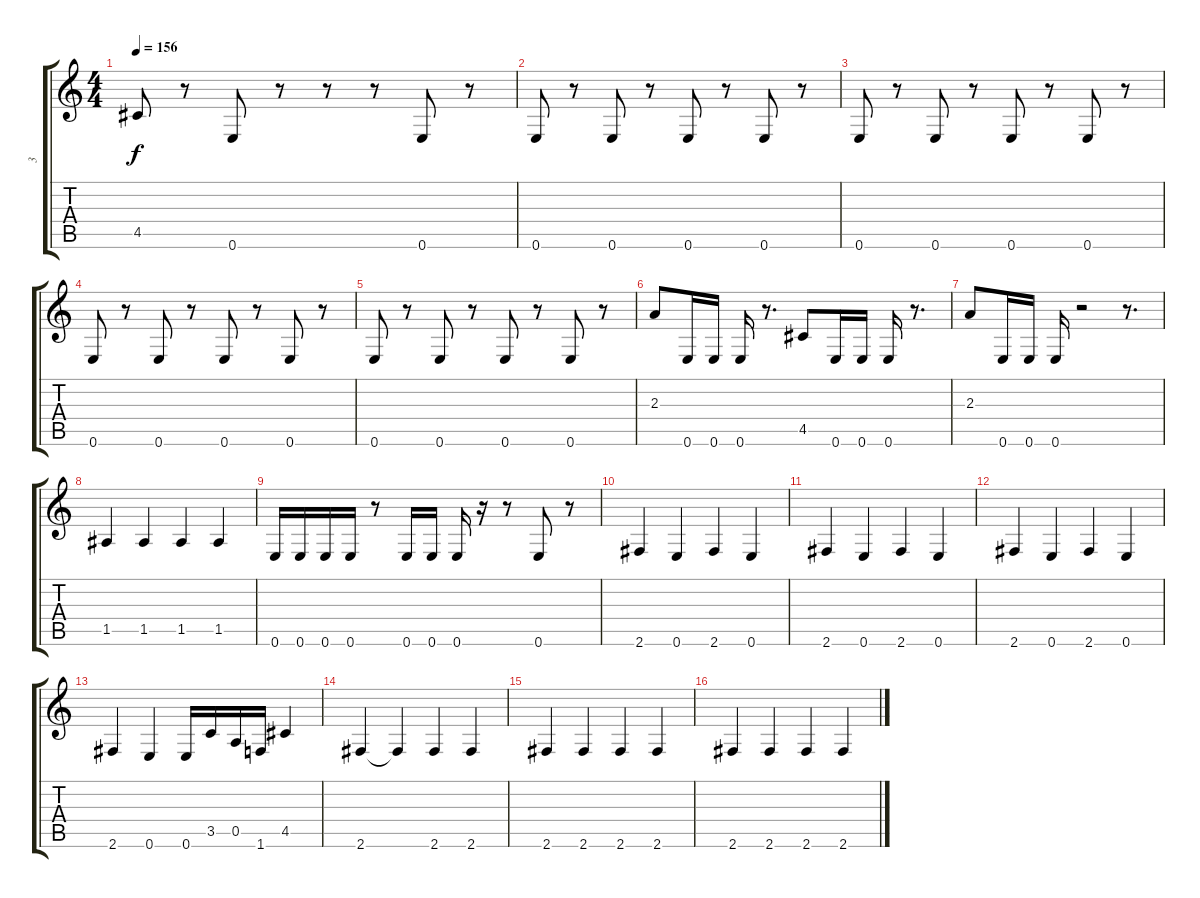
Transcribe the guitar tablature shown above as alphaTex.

\track ("3" "3") {instrument acousticguitarnylon}
\staff {score tabs}
\tuning (E4 B3 G3 D3 A2 E2) {hide}
\ts (4 4)
\tempo 156
\clef g2
\ks c
4.5.8{dy f} r.8 0.6.8 r.8 r.8 r.8 0.6.8 r.8 |
0.6.8 r.8 0.6.8 r.8 0.6.8 r.8 0.6.8 r.8 |
0.6.8 r.8 0.6.8 r.8 0.6.8 r.8 0.6.8 r.8 |
0.6.8 r.8 0.6.8 r.8 0.6.8 r.8 0.6.8 r.8 |
0.6.8 r.8 0.6.8 r.8 0.6.8 r.8 0.6.8 r.8 |
2.3.8 0.6.16 0.6.16 0.6.16 r.8{d} 4.5.8 0.6.16 0.6.16 0.6.16 r.8{d} |
2.3.8 0.6.16 0.6.16 0.6.16 r.2 r.8{d} |
1.5.4 1.5.4 1.5.4 1.5.4 |
0.6.16 0.6.16 0.6.16 0.6.16 r.8 0.6.16 0.6.16 0.6.16 r.16 r.8 0.6.8 r.8 |
2.6.4 0.6.4 2.6.4 0.6.4 |
2.6.4 0.6.4 2.6.4 0.6.4 |
2.6.4 0.6.4 2.6.4 0.6.4 |
2.6.4 0.6.4 0.6.16 3.5.16 0.5.16 1.6.16 4.5.4 |
2.6.4 2.6{t}.4 2.6.4 2.6.4 |
2.6.4 2.6.4 2.6.4 2.6.4 |
2.6.4 2.6.4 2.6.4 2.6.4
